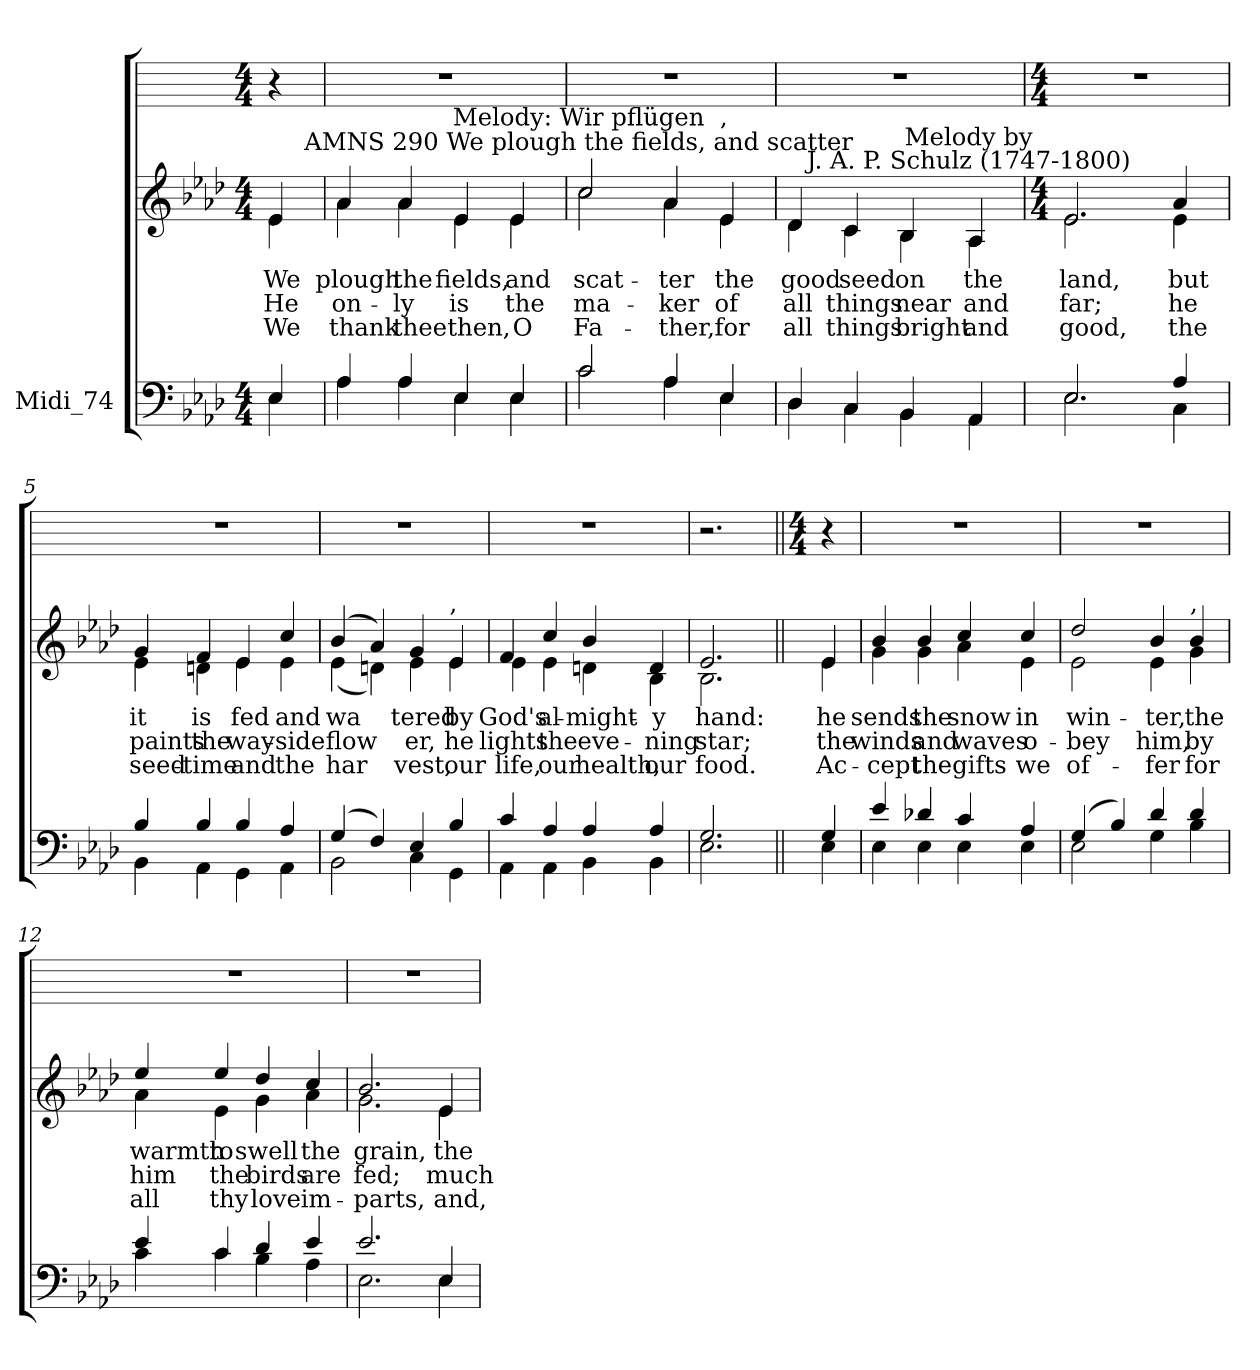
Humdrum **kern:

**kern	**kern	**text	**text	**text	**kern
*part3	*part2	*part2	*part2	*part2	*part1
*staff3	*staff2	*staff2	*staff2	*staff2	*staff1
*I"Midi_74	*	*	*	*	*
*clefF4	*clefG2	*	*	*	*
*k[b-e-a-d-]	*k[b-e-a-d-]	*	*	*	*
*A-:	*A-:	*	*	*	*
*M4/4	*M4/4	*	*	*	*M4/4
=	=	=	=	=	=
*^	*	*	*	*	*
!	!	!LO:TX:a:cj:t=M. Claudius (1740-1815),\ntr. Jane Montgomery Campbell (1817-1878)	!	!	!	!
!	!	!	!LO:LY:b	!LO:LY:b	!LO:LY:b	!
*	*	*^	*	*	*	*
4E-/	4E-\	4e-/	4e-\	We	He	We	4r
=1	=1	=1	=1	=1	=1	=1	=1
!	!	!	!	!LO:LY:b	!LO:LY:b	!LO:LY:b	!
4A-/	4A-\	4a-/	4a-\	plough	on-	-thank	1r
!	!	!	!	!LO:LY:b	!LO:LY:b	!LO:LY:b	!
4A-/	4A-\	4a-/	4a-\	the	ly	thee	.
!	!	!	!	!LO:LY:b	!LO:LY:b	!LO:LY:b	!
4E-/	4E-\	4e-/	4e-\	fields,	is	then,	.
!	!	!	!	!LO:LY:b	!LO:LY:b	!LO:LY:b	!
4E-/	4E-\	4e-/	4e-\	and	the	O	.
=2	=2	=2	=2	=2	=2	=2	=2
!	!	!LO:TX:a:cj:t=AMNS 290 We plough the fields, and scatter	!	!	!	!	!
!	!	!LO:TX:a:cj:t=Melody&colon; Wir pflügen	!	!	!	!	!
!	!	!	!	!LO:LY:b	!LO:LY:b	!LO:LY:b	!
2c/	2c\	2cc/	2cc\	scat-	-ma-	-Fa-	1r
!	!	!	!	!LO:LY:b	!LO:LY:b	!LO:LY:b	!
4A-/	4A-\	4a-/	4a-\	-ter	ker	ther,	.
!	!	!LO:TX:a:t=,	!	!	!	!	!
!	!	!	!	!LO:LY:b	!LO:LY:b	!LO:LY:b	!
4E-/	4E-\	4e-/	4e-\	the	of	for	.
=3	=3	=3	=3	=3	=3	=3	=3
!	!	!	!	!LO:LY:b	!LO:LY:b	!LO:LY:b	!
4D-/	4D-\	4d-/	4d-\	good	all	all	1r
!	!	!	!	!LO:LY:b	!LO:LY:b	!LO:LY:b	!
4C/	4C\	4c/	4c\	seed	things	things	.
!	!	!	!	!LO:LY:b	!LO:LY:b	!LO:LY:b	!
4BB-/	4BB-\	4B-/	4B-\	on	near	bright	.
!	!	!LO:TX:a:cj:t=Melody by\nJ. A. P. Schulz (1747-1800)	!	!	!	!	!
!	!	!	!	!LO:LY:b	!LO:LY:b	!LO:LY:b	!
4AA-/	4AA-\	4A-/	4A-\	the	and	and	.
!!LO:LB:g=z
=4	=4	=4	=4	=4	=4	=4	=4
*	*	*M4/4	*	*	*	*	*M4/4
!	!	!	!	!LO:LY:b	!LO:LY:b	!LO:LY:b	!
2.E-/	2.E-\	2.e-/	2.e-\	land,	far;	good,	1r
!	!	!	!	!LO:LY:b	!LO:LY:b	!LO:LY:b	!
4A-/	4C\	4a-/	4e-\	but	he	the	.
=5	=5	=5	=5	=5	=5	=5	=5
!	!	!	!	!LO:LY:b	!LO:LY:b	!LO:LY:b	!
4B-/	4BB-\	4g/	4e-\	it	paints	seed-	1r
!	!	!	!	!LO:LY:b	!LO:LY:b	!LO:LY:b	!
4B-/	4AA-\	4f/	4dn\	-is	the	time	.
!	!	!	!	!LO:LY:b	!LO:LY:b	!LO:LY:b	!
4B-/	4GG\	4e-/	4e-\	fed	way-	-and	.
!	!	!	!	!LO:LY:b	!LO:LY:b	!LO:LY:b	!
4A-/	4AA-\	4cc/	4e-\	and	side	the	.
=6	=6	=6	=6	=6	=6	=6	=6
!	!	!	!	!LO:LY:b	!LO:LY:b	!LO:LY:b	!
(>4G/	2BB-\	(>4b-/	(<4e-\	wa	flow	har	1r
4F/)	.	4a-/)	4dn\)	.	.	.	.
!	!	!	!	!LO:LY:b	!LO:LY:b	!LO:LY:b	!
4E-/	4C\	4g/	4e-\	tered	er,	vest,	.
!	!	!LO:TX:a:t=,	!	!	!	!	!
!	!	!	!	!LO:LY:b	!LO:LY:b	!LO:LY:b	!
4B-/	4GG\	4e-/	4e-\	by	he	our	.
=7	=7	=7	=7	=7	=7	=7	=7
!	!	!	!	!LO:LY:b	!LO:LY:b	!LO:LY:b	!
4c/	4AA-\	4f/	4e-\	God's	lights	life,	1r
!	!	!	!	!LO:LY:b	!LO:LY:b	!LO:LY:b	!
4A-/	4AA-\	4cc/	4e-\	al-	-the	our	.
!	!	!	!	!LO:LY:b	!LO:LY:b	!LO:LY:b	!
4A-/	4BB-\	4b-/	4dn\	might-	-eve-	-health,	.
!	!	!	!	!LO:LY:b	!LO:LY:b	!LO:LY:b	!
4A-/	4BB-\	4d/	4B-\	y	ning	our	.
=8	=8	=8	=8	=8	=8	=8	=8
!	!	!	!	!LO:LY:b	!LO:LY:b	!LO:LY:b	!
2.G/	2.E-\	2.e-/	2.B-\	hand:	star;	food.	2.r
!!LO:LB:g=z
=9||	=9||	=9||	=9||	=9||	=9||	=9||	=9||
*	*	*	*	*	*	*	*M4/4
!	!	!	!	!LO:LY:b	!LO:LY:b	!LO:LY:b	!
4G/	4E-\	4e-/	4e-\	he	the	Ac-	4r
=10	=10	=10	=10	=10	=10	=10	=10
!	!	!	!	!LO:LY:b	!LO:LY:b	!LO:LY:b	!
4e-/	4E-\	4b-/	4g\	-sends	winds	cept	1r
!	!	!	!	!LO:LY:b	!LO:LY:b	!LO:LY:b	!
4d-X/	4E-\	4b-/	4g\	the	and	the	.
!	!	!	!	!LO:LY:b	!LO:LY:b	!LO:LY:b	!
4c/	4E-\	4cc/	4a-\	snow	waves	gifts	.
!	!	!	!	!LO:LY:b	!LO:LY:b	!LO:LY:b	!
4A-/	4E-\	4cc/	4e-\	in	o-	-we	.
=11	=11	=11	=11	=11	=11	=11	=11
!	!	!	!	!LO:LY:b	!LO:LY:b	!LO:LY:b	!
(>4G/	2E-\	2dd-/	2e-\	win-	-bey	of-	1r
4B-/)	.	.	.	.	.	.	.
!	!	!	!	!LO:LY:b	!LO:LY:b	!LO:LY:b	!
4d-/	4G\	4b-/	4e-\	-ter,	him,	fer	.
!	!	!LO:TX:a:t=,	!	!	!	!	!
!	!	!	!	!LO:LY:b	!LO:LY:b	!LO:LY:b	!
4d-/	4B-\	4b-/	4g\	the	by	for	.
=12	=12	=12	=12	=12	=12	=12	=12
!	!	!	!	!LO:LY:b	!LO:LY:b	!LO:LY:b	!
4e-/	4c\	4ee-/	4a-\	warmth	him	all	1r
!	!	!	!	!LO:LY:b	!LO:LY:b	!LO:LY:b	!
4c/	4c\	4ee-/	4e-\	to	the	thy	.
!	!	!	!	!LO:LY:b	!LO:LY:b	!LO:LY:b	!
4d-/	4B-\	4dd-/	4g\	swell	birds	love	.
!	!	!	!	!LO:LY:b	!LO:LY:b	!LO:LY:b	!
4e-/	4A-\	4cc/	4a-\	the	are	im-	.
=13	=13	=13	=13	=13	=13	=13	=13
!	!	!	!	!LO:LY:b	!LO:LY:b	!LO:LY:b	!
2.e-/	2.E-\	2.b-/	2.g\	-grain,	fed;	parts,	1r
!	!	!	!	!LO:LY:b	!LO:LY:b	!LO:LY:b	!
4E-/	4E-\	4e-/	4e-\	the	much	and,	.
*v	*v	*	*	*	*	*	*
*	*v	*v	*	*	*	*
=	=	=	=	=	=
*-	*-	*-	*-	*-	*-
